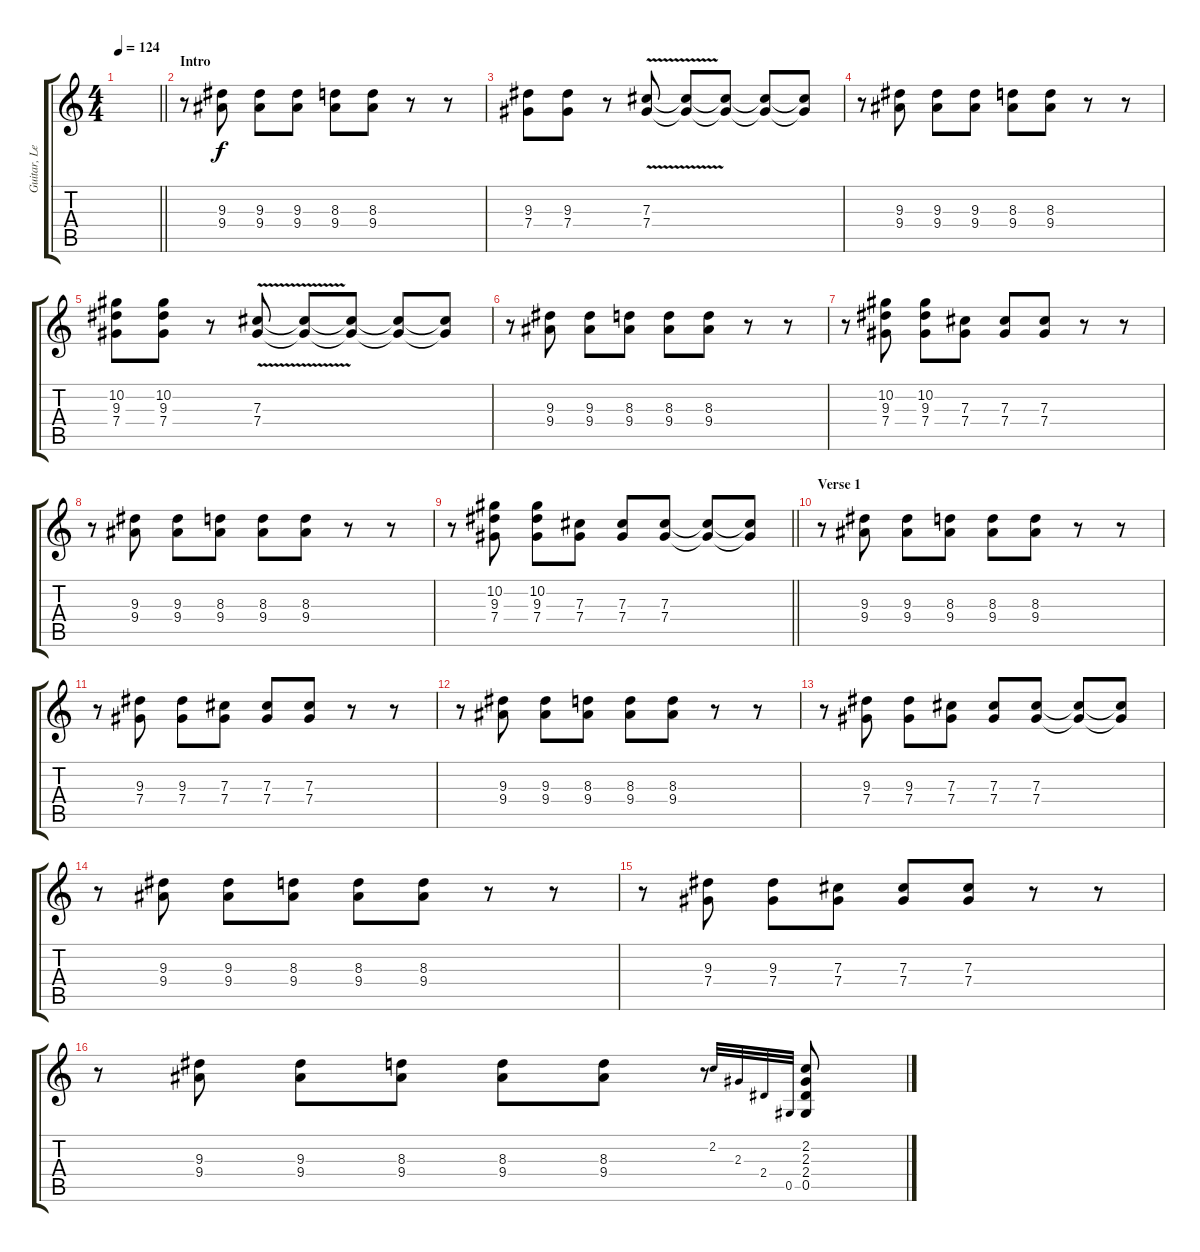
\track ("Guitar, Lead" "Guitar, Le") {instrument distortionguitar}
\staff {score tabs}
\tuning (Eb4 Bb3 Gb3 Db3 Ab2 Eb2) {hide}
\ts (4 4)
\tempo 124
\clef g2
\barLineRight lightlight
\ks c
|
\section ("" "Intro")
r.8 (9.3 9.4).8 (9.3 9.4).8 (9.3 9.4).8 (8.3 9.4).8 (8.3 9.4).8 r.8 r.8 |
(9.3 7.4).8 (9.3 7.4).8 r.8 (7.3{v} 7.4{v}).8 (7.3{t} 7.4{t}).8 (7.3{t} 7.4{t}).8 (7.3{t} 7.4{t}).8 (7.3{t} 7.4{t}).8 |
r.8 (9.3 9.4).8 (9.3 9.4).8 (9.3 9.4).8 (8.3 9.4).8 (8.3 9.4).8 r.8 r.8 |
(10.2 9.3 7.4).8 (10.2 9.3 7.4).8 r.8 (7.3{v} 7.4{v}).8 (7.3{t} 7.4{t}).8 (7.3{t} 7.4{t}).8 (7.3{t} 7.4{t}).8 (7.3{t} 7.4{t}).8 |
r.8 (9.3 9.4).8 (9.3 9.4).8 (8.3 9.4).8 (8.3 9.4).8 (8.3 9.4).8 r.8 r.8 |
r.8 (10.2 9.3 7.4).8 (10.2 9.3 7.4).8 (7.3 7.4).8 (7.3 7.4).8 (7.3 7.4).8 r.8 r.8 |
r.8 (9.3 9.4).8 (9.3 9.4).8 (8.3 9.4).8 (8.3 9.4).8 (8.3 9.4).8 r.8 r.8 |
\barLineRight lightlight
r.8 (10.2 9.3 7.4).8 (10.2 9.3 7.4).8 (7.3 7.4).8 (7.3 7.4).8 (7.3 7.4).8 (7.3{t} 7.4{t}).8 (7.3{t} 7.4{t}).8 |
\section ("" "Verse 1")
r.8 (9.3 9.4).8 (9.3 9.4).8 (8.3 9.4).8 (8.3 9.4).8 (8.3 9.4).8 r.8 r.8 |
r.8 (9.3 7.4).8 (9.3 7.4).8 (7.3 7.4).8 (7.3 7.4).8 (7.3 7.4).8 r.8 r.8 |
r.8 (9.3 9.4).8 (9.3 9.4).8 (8.3 9.4).8 (8.3 9.4).8 (8.3 9.4).8 r.8 r.8 |
r.8 (9.3 7.4).8 (9.3 7.4).8 (7.3 7.4).8 (7.3 7.4).8 (7.3 7.4).8 (7.3{t} 7.4{t}).8 (7.3{t} 7.4{t}).8 |
r.8 (9.3 9.4).8 (9.3 9.4).8 (8.3 9.4).8 (8.3 9.4).8 (8.3 9.4).8 r.8 r.8 |
r.8 (9.3 7.4).8 (9.3 7.4).8 (7.3 7.4).8 (7.3 7.4).8 (7.3 7.4).8 r.8 r.8 |
r.8 (9.3 9.4).8 (9.3 9.4).8 (8.3 9.4).8 (8.3 9.4).8 (8.3 9.4).8 r.8 2.2.32{gr onbeat} 2.3.32{gr onbeat} 2.4.32{gr onbeat} 0.5.32{gr onbeat} (2.2 2.3 2.4 0.5).8
